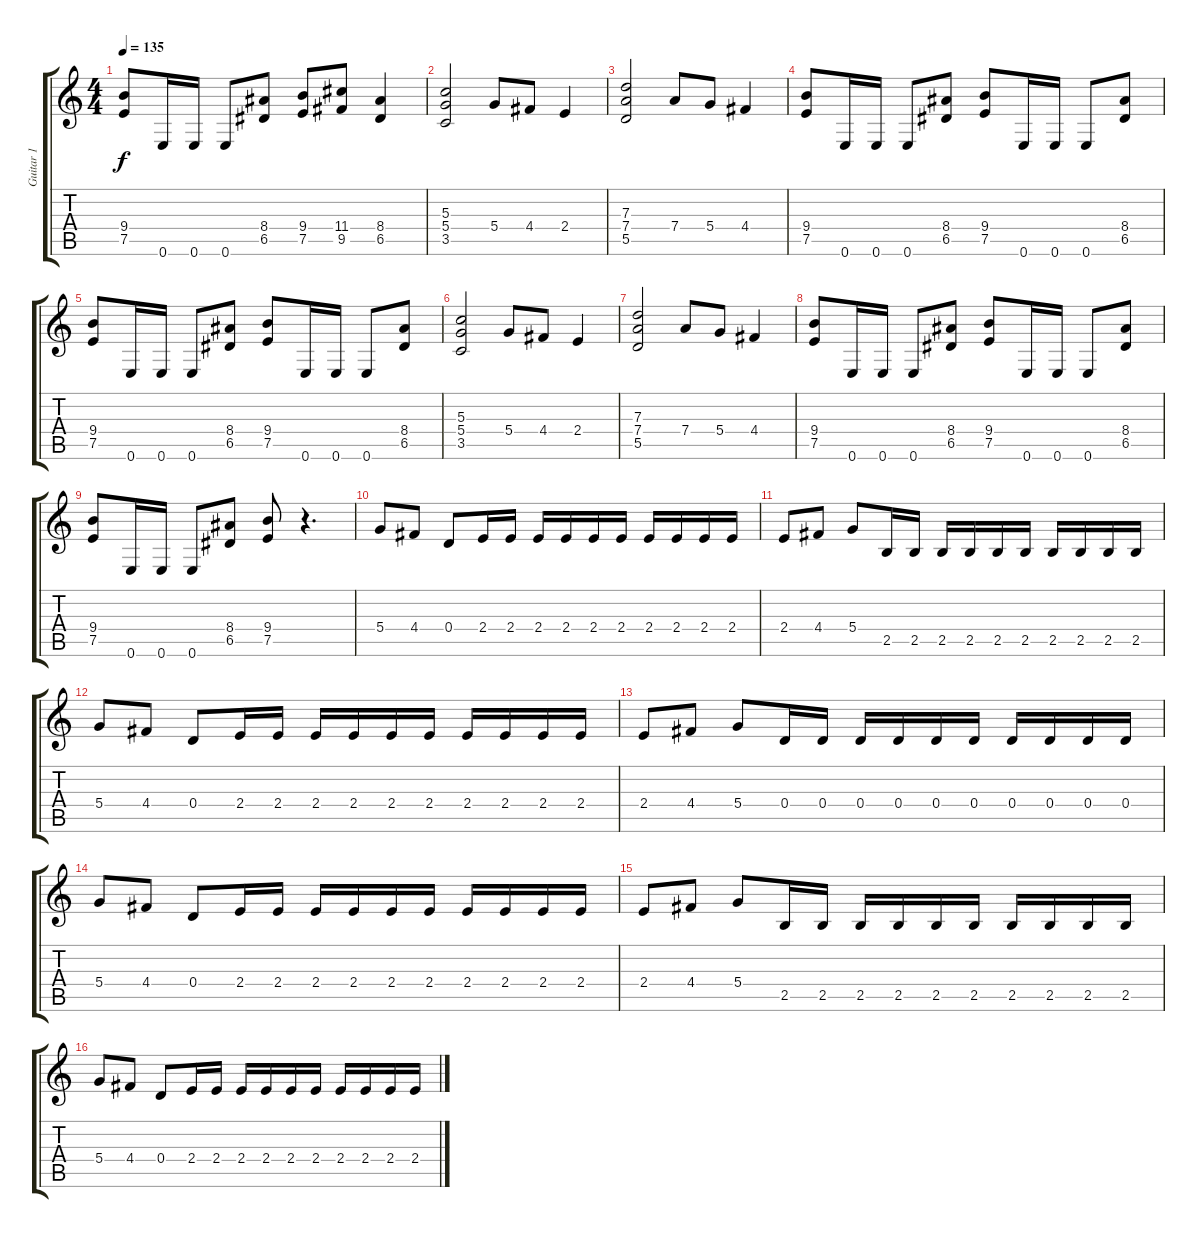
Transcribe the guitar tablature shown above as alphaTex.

\track ("Guitar 1" "Guitar 1") {instrument distortionguitar}
\staff {score tabs}
\tuning (E4 B3 G3 D3 A2 E2) {hide}
\ts (4 4)
\tempo 135
\clef g2
\ks c
(9.4 7.5).8{dy f} 0.6.16 0.6.16 0.6.8 (8.4 6.5).8 (9.4 7.5).8 (11.4 9.5).8 (8.4 6.5).4 |
(5.3 5.4 3.5).2 5.4.8 4.4.8 2.4.4 |
(7.3 7.4 5.5).2 7.4.8 5.4.8 4.4.4 |
(9.4 7.5).8 0.6.16 0.6.16 0.6.8 (8.4 6.5).8 (9.4 7.5).8 0.6.16 0.6.16 0.6.8 (8.4 6.5).8 |
(9.4 7.5).8 0.6.16 0.6.16 0.6.8 (8.4 6.5).8 (9.4 7.5).8 0.6.16 0.6.16 0.6.8 (8.4 6.5).8 |
(5.3 5.4 3.5).2 5.4.8 4.4.8 2.4.4 |
(7.3 7.4 5.5).2 7.4.8 5.4.8 4.4.4 |
(9.4 7.5).8 0.6.16 0.6.16 0.6.8 (8.4 6.5).8 (9.4 7.5).8 0.6.16 0.6.16 0.6.8 (8.4 6.5).8 |
(9.4 7.5).8 0.6.16 0.6.16 0.6.8 (8.4 6.5).8 (9.4 7.5).8 r.4{d} |
5.4.8 4.4.8 0.4.8 2.4.16 2.4.16 2.4.16 2.4.16 2.4.16 2.4.16 2.4.16 2.4.16 2.4.16 2.4.16 |
2.4.8 4.4.8 5.4.8 2.5.16 2.5.16 2.5.16 2.5.16 2.5.16 2.5.16 2.5.16 2.5.16 2.5.16 2.5.16 |
5.4.8 4.4.8 0.4.8 2.4.16 2.4.16 2.4.16 2.4.16 2.4.16 2.4.16 2.4.16 2.4.16 2.4.16 2.4.16 |
2.4.8 4.4.8 5.4.8 0.4.16 0.4.16 0.4.16 0.4.16 0.4.16 0.4.16 0.4.16 0.4.16 0.4.16 0.4.16 |
5.4.8 4.4.8 0.4.8 2.4.16 2.4.16 2.4.16 2.4.16 2.4.16 2.4.16 2.4.16 2.4.16 2.4.16 2.4.16 |
2.4.8 4.4.8 5.4.8 2.5.16 2.5.16 2.5.16 2.5.16 2.5.16 2.5.16 2.5.16 2.5.16 2.5.16 2.5.16 |
5.4.8 4.4.8 0.4.8 2.4.16 2.4.16 2.4.16 2.4.16 2.4.16 2.4.16 2.4.16 2.4.16 2.4.16 2.4.16
